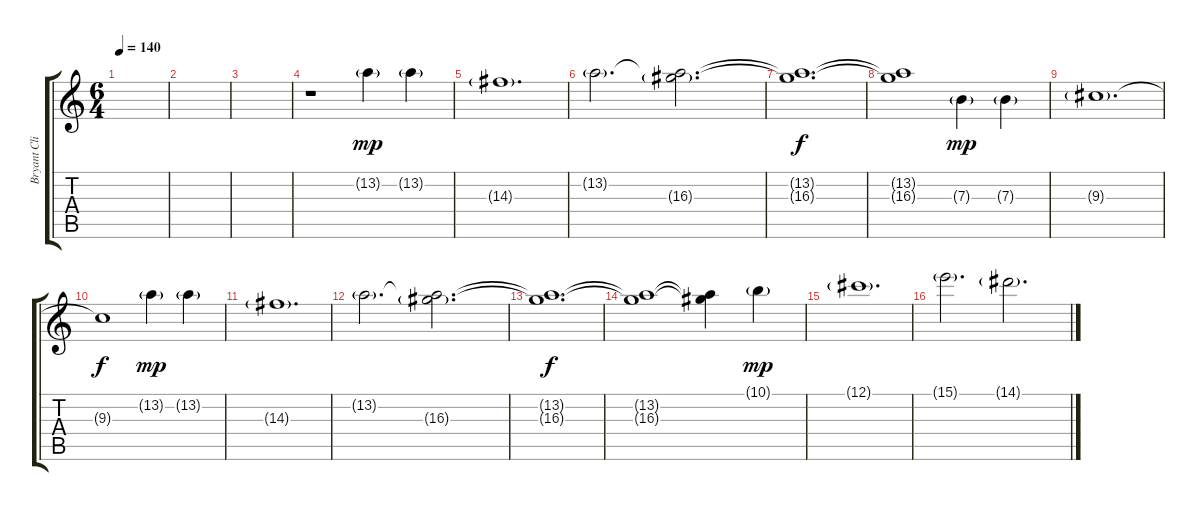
\track ("Bryant Clifford Meyer" "Bryant Cli") {instrument electricguitarjazz}
\staff {score tabs}
\tuning (Db4 Ab3 E3 B2 Gb2 B1) {hide}
\ts (6 4)
\tempo 140
\clef g2
\ks c
|
|
|
r.1 13.2{g}.4{dy mp} 13.2{g}.4 |
14.3{g}.1{d} |
13.2{g}.2{d} (13.2{t} 16.3{g}).2{d} |
(13.2{t} 16.3{t}).1{d dy f} |
(13.2{t} 16.3{t}).1 7.3{g}.4{dy mp} 7.3{g}.4 |
9.3{g}.1{d} |
9.3{t}.1{dy f} 13.2{g}.4{dy mp} 13.2{g}.4 |
14.3{g}.1{d} |
13.2{g}.2{d} (13.2{t} 16.3{g}).2{d} |
(13.2{t} 16.3{t}).1{d dy f} |
(13.2{t} 16.3{t}).1 (13.2{t} 16.3{t}).4 10.1{g}.4{dy mp} |
12.1{g}.1{d} |
15.1{g}.2{d} 14.1{g}.2{d}
